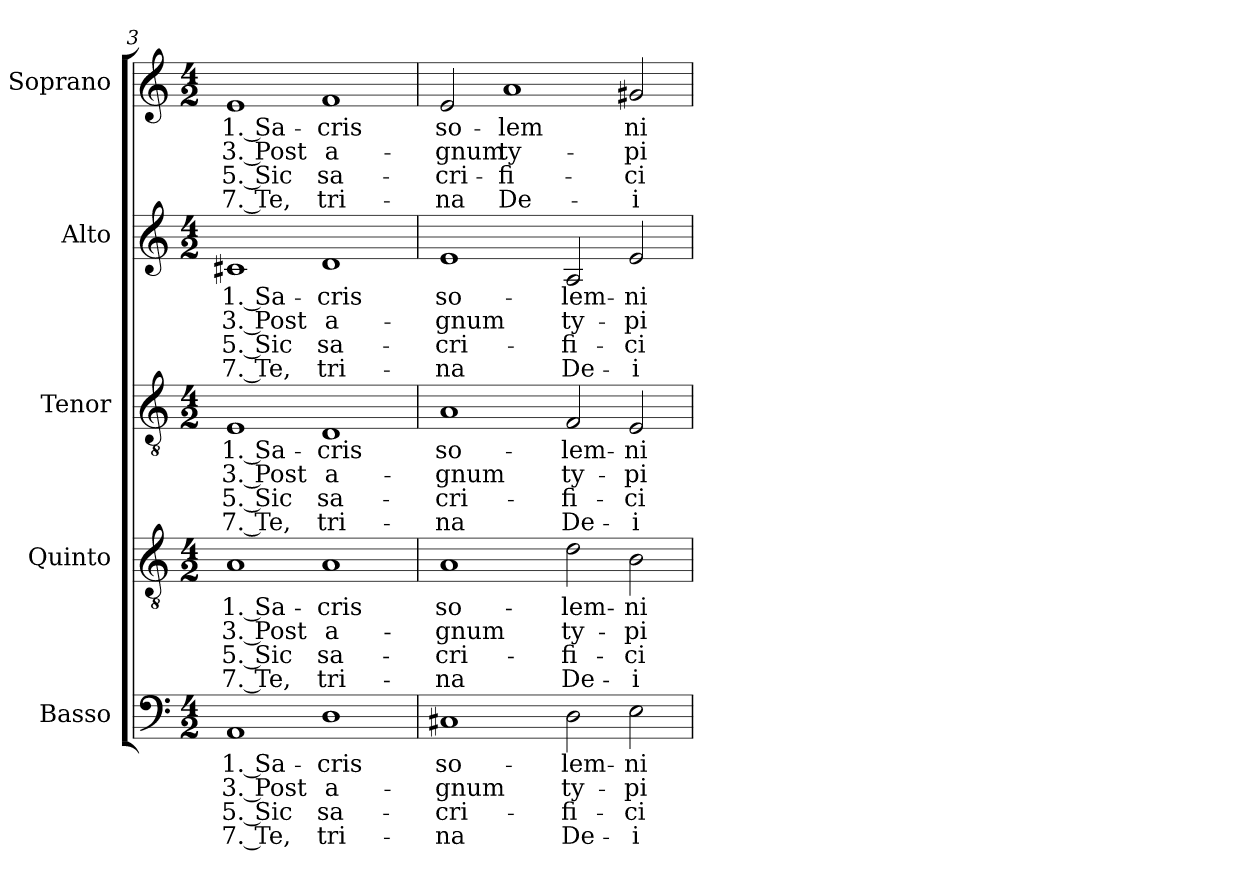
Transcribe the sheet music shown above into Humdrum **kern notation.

**kern	**text	**text	**text	**text	**kern	**text	**text	**text	**text	**kern	**text	**text	**text	**text	**kern	**text	**text	**text	**text	**kern	**text	**text	**text	**text
*part5	*part5	*part5	*part5	*part5	*part4	*part4	*part4	*part4	*part4	*part3	*part3	*part3	*part3	*part3	*part2	*part2	*part2	*part2	*part2	*part1	*part1	*part1	*part1	*part1
*staff5	*staff5	*staff5	*staff5	*staff5	*staff4	*staff4	*staff4	*staff4	*staff4	*staff3	*staff3	*staff3	*staff3	*staff3	*staff2	*staff2	*staff2	*staff2	*staff2	*staff1	*staff1	*staff1	*staff1	*staff1
*I"Basso	*	*	*	*	*I"Quinto	*	*	*	*	*I"Tenor	*	*	*	*	*I"Alto	*	*	*	*	*I"Soprano	*	*	*	*
*I'B.	*	*	*	*	*I'Q.	*	*	*	*	*I'T.	*	*	*	*	*I'A.	*	*	*	*	*I'S.	*	*	*	*
*clefF4	*	*	*	*	*clefGv2	*	*	*	*	*clefGv2	*	*	*	*	*clefG2	*	*	*	*	*clefG2	*	*	*	*
*	*	*	*	*	*ITrd7c12	*	*	*	*	*ITrd7c12	*	*	*	*	*	*	*	*	*	*	*	*	*	*
*k[]	*	*	*	*	*k[]	*	*	*	*	*k[]	*	*	*	*	*k[]	*	*	*	*	*k[]	*	*	*	*
*C:	*	*	*	*	*C:	*	*	*	*	*C:	*	*	*	*	*C:	*	*	*	*	*C:	*	*	*	*
*M4/2	*	*	*	*	*M4/2	*	*	*	*	*M4/2	*	*	*	*	*M4/2	*	*	*	*	*M4/2	*	*	*	*
=3	=3	=3	=3	=3	=3	=3	=3	=3	=3	=3	=3	=3	=3	=3	=3	=3	=3	=3	=3	=3	=3	=3	=3	=3
!	!LO:LY:b:color=#000000	!LO:LY:b:color=#000000	!LO:LY:b:color=#000000	!LO:LY:b:color=#000000	!	!	!	!	!	!	!	!	!	!	!	!	!	!	!	!	!	!	!	!
!	!	!	!	!	!	!LO:LY:b:color=#000000	!LO:LY:b:color=#000000	!LO:LY:b:color=#000000	!LO:LY:b:color=#000000	!	!	!	!	!	!	!	!	!	!	!	!	!	!	!
!	!	!	!	!	!	!	!	!	!	!	!LO:LY:b:color=#000000	!LO:LY:b:color=#000000	!LO:LY:b:color=#000000	!LO:LY:b:color=#000000	!	!	!	!	!	!	!	!	!	!
!	!	!	!	!	!	!	!	!	!	!	!	!	!	!	!	!LO:LY:b:color=#000000	!LO:LY:b:color=#000000	!LO:LY:b:color=#000000	!LO:LY:b:color=#000000	!	!	!	!	!
!	!	!	!	!	!	!	!	!	!	!	!	!	!	!	!	!	!	!	!	!	!LO:LY:b:color=#000000	!LO:LY:b:color=#000000	!LO:LY:b:color=#000000	!LO:LY:b:color=#000000
1AAi	1. Sa-	3. Post	5. Sic	7. Te,	1AAi	1. Sa-	3. Post	5. Sic	7. Te,	1EEi	1. Sa-	3. Post	5. Sic	7. Te,	1c#Xi	1. Sa-	3. Post	5. Sic	7. Te,	1ei	1. Sa-	3. Post	5. Sic	7. Te,
!	!LO:LY:b:color=#000000	!LO:LY:b:color=#000000	!LO:LY:b:color=#000000	!LO:LY:b:color=#000000	!	!	!	!	!	!	!	!	!	!	!	!	!	!	!	!	!	!	!	!
!	!	!	!	!	!	!LO:LY:b:color=#000000	!LO:LY:b:color=#000000	!LO:LY:b:color=#000000	!LO:LY:b:color=#000000	!	!	!	!	!	!	!	!	!	!	!	!	!	!	!
!	!	!	!	!	!	!	!	!	!	!	!LO:LY:b:color=#000000	!LO:LY:b:color=#000000	!LO:LY:b:color=#000000	!LO:LY:b:color=#000000	!	!	!	!	!	!	!	!	!	!
!	!	!	!	!	!	!	!	!	!	!	!	!	!	!	!	!LO:LY:b:color=#000000	!LO:LY:b:color=#000000	!LO:LY:b:color=#000000	!LO:LY:b:color=#000000	!	!	!	!	!
!	!	!	!	!	!	!	!	!	!	!	!	!	!	!	!	!	!	!	!	!	!LO:LY:b:color=#000000	!LO:LY:b:color=#000000	!LO:LY:b:color=#000000	!LO:LY:b:color=#000000
1Di	-cris	a-	sa-	tri-	1AAi	-cris	a-	sa-	tri-	1DDi	-cris	a-	sa-	tri-	1di	-cris	a-	sa-	tri-	1fi	-cris	a-	sa-	tri-
=4	=4	=4	=4	=4	=4	=4	=4	=4	=4	=4	=4	=4	=4	=4	=4	=4	=4	=4	=4	=4	=4	=4	=4	=4
!	!LO:LY:b:color=#000000	!LO:LY:b:color=#000000	!LO:LY:b:color=#000000	!LO:LY:b:color=#000000	!	!	!	!	!	!	!	!	!	!	!	!	!	!	!	!	!	!	!	!
!	!	!	!	!	!	!LO:LY:b:color=#000000	!LO:LY:b:color=#000000	!LO:LY:b:color=#000000	!LO:LY:b:color=#000000	!	!	!	!	!	!	!	!	!	!	!	!	!	!	!
!	!	!	!	!	!	!	!	!	!	!	!LO:LY:b:color=#000000	!LO:LY:b:color=#000000	!LO:LY:b:color=#000000	!LO:LY:b:color=#000000	!	!	!	!	!	!	!	!	!	!
!	!	!	!	!	!	!	!	!	!	!	!	!	!	!	!	!LO:LY:b:color=#000000	!LO:LY:b:color=#000000	!LO:LY:b:color=#000000	!LO:LY:b:color=#000000	!	!	!	!	!
!	!	!	!	!	!	!	!	!	!	!	!	!	!	!	!	!	!	!	!	!	!LO:LY:b:color=#000000	!LO:LY:b:color=#000000	!LO:LY:b:color=#000000	!LO:LY:b:color=#000000
1C#Xi	so-	-gnum	-cri-	-na	1AAi	so-	-gnum	-cri-	-na	1AAi	so-	-gnum	-cri-	-na	1ei	so-	-gnum	-cri-	-na	2ei/	so-	-gnum	-cri-	-na
!	!	!	!	!	!	!	!	!	!	!	!	!	!	!	!	!	!	!	!	!	!LO:LY:b:color=#000000	!LO:LY:b:color=#000000	!LO:LY:b:color=#000000	!LO:LY:b:color=#000000
.	.	.	.	.	.	.	.	.	.	.	.	.	.	.	.	.	.	.	.	1ai	-lem	ty-	-fi-	De-
!	!LO:LY:b:color=#000000	!LO:LY:b:color=#000000	!LO:LY:b:color=#000000	!LO:LY:b:color=#000000	!	!	!	!	!	!	!	!	!	!	!	!	!	!	!	!	!	!	!	!
!	!	!	!	!	!	!LO:LY:b:color=#000000	!LO:LY:b:color=#000000	!LO:LY:b:color=#000000	!LO:LY:b:color=#000000	!	!	!	!	!	!	!	!	!	!	!	!	!	!	!
!	!	!	!	!	!	!	!	!	!	!	!LO:LY:b:color=#000000	!LO:LY:b:color=#000000	!LO:LY:b:color=#000000	!LO:LY:b:color=#000000	!	!	!	!	!	!	!	!	!	!
!	!	!	!	!	!	!	!	!	!	!	!	!	!	!	!	!LO:LY:b:color=#000000	!LO:LY:b:color=#000000	!LO:LY:b:color=#000000	!LO:LY:b:color=#000000	!	!	!	!	!
2Di\	-lem-	ty-	-fi-	De-	2Di\	-lem-	ty-	-fi-	De-	2FFi/	-lem-	ty-	-fi-	De-	2Ai/	-lem-	ty-	-fi-	De-	.	.	.	.	.
!	!LO:LY:b:color=#000000	!LO:LY:b:color=#000000	!LO:LY:b:color=#000000	!LO:LY:b:color=#000000	!	!	!	!	!	!	!	!	!	!	!	!	!	!	!	!	!	!	!	!
!	!	!	!	!	!	!LO:LY:b:color=#000000	!LO:LY:b:color=#000000	!LO:LY:b:color=#000000	!LO:LY:b:color=#000000	!	!	!	!	!	!	!	!	!	!	!	!	!	!	!
!	!	!	!	!	!	!	!	!	!	!	!LO:LY:b:color=#000000	!LO:LY:b:color=#000000	!LO:LY:b:color=#000000	!LO:LY:b:color=#000000	!	!	!	!	!	!	!	!	!	!
!	!	!	!	!	!	!	!	!	!	!	!	!	!	!	!	!LO:LY:b:color=#000000	!LO:LY:b:color=#000000	!LO:LY:b:color=#000000	!LO:LY:b:color=#000000	!	!	!	!	!
!	!	!	!	!	!	!	!	!	!	!	!	!	!	!	!	!	!	!	!	!	!LO:LY:b:color=#000000	!LO:LY:b:color=#000000	!LO:LY:b:color=#000000	!LO:LY:b:color=#000000
2Ei\	-ni-	-pi-	-ci-	-i-	2BBi\	-ni-	-pi-	-ci-	-i-	2EEi/	-ni-	-pi-	-ci-	-i-	2ei/	-ni-	-pi-	-ci-	-i-	2g#Xi/	ni-	-pi-	-ci-	-i-
=	=	=	=	=	=	=	=	=	=	=	=	=	=	=	=	=	=	=	=	=	=	=	=	=
*-	*-	*-	*-	*-	*-	*-	*-	*-	*-	*-	*-	*-	*-	*-	*-	*-	*-	*-	*-	*-	*-	*-	*-	*-
